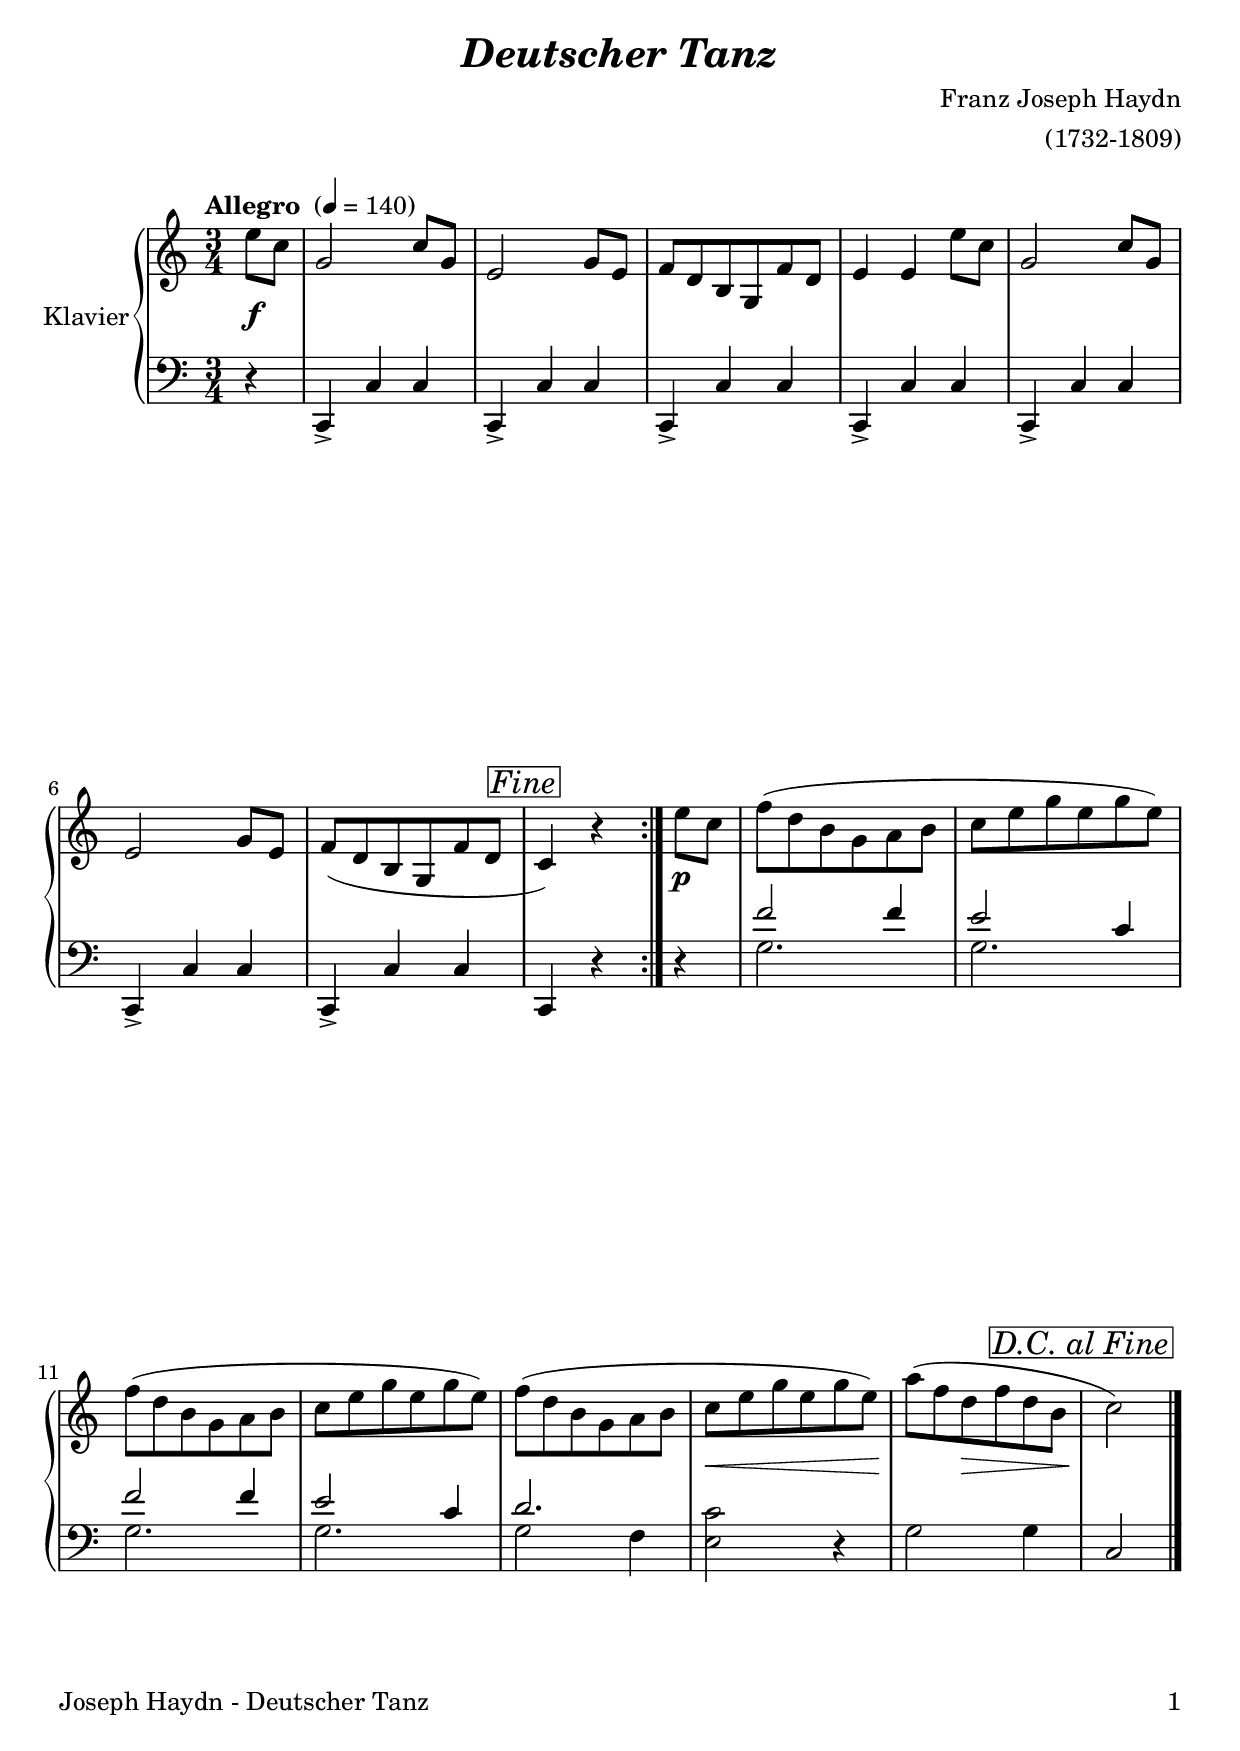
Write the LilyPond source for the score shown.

\version "2.24.1"
\include "deutsch.ly"

#(set-global-staff-size 22)

\header {
  title       = \markup \bold \italic "Deutscher Tanz"
  composer    = "Franz Joseph Haydn"
  arranger    = "(1732-1809)"
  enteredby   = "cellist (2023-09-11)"
%  piece       = ""
}

voiceconsts = {
  \key c \major
  \time 3/4
  % \numericTimeSignature
  \compressEmptyMeasures
  % Set default beaming for all staves
%  \set Timing.beamExceptions = #'()
%  \set Timing.baseMoment     = #(ly:make-moment 1 4)
%  \set Timing.beatStructure  = #'(1 1 1)
  \tempo "Allegro " 4=140
}

mikl = "bright acoustic"
% mikl = "church organ"

dcaf = \mark \markup \box \italic "D.C. al Fine"
fine = \mark \markup \box \italic "Fine"

va = \relative c'' {
  \voiceconsts

  \repeat volta 2 {
    \partial 4 e8 c
    g2 c8 g
    e2 g8 e
    f d h g f' d
    e4 e e'8 c

    g2 c8 g
    e2 g8 e
    f( d h g f' d \fine
    c4) r
  }

  e'8 c
  f( d h g a h
  c e g e g e)
  f( d h g a h
  c e g e g e)

  f( d h g a h
  c e g e g e)a( f d f d h \dcaf
  \partial 2 c2) \bar "|."
}

vb = \relative c, {
  \voiceconsts
  \clef "bass"
  
  \repeat volta 2 {
    \partial 4 r4
    c-> c' c
    c,-> c' c
    c,-> c' c
    c,-> c' c
    
    c,-> c' c
    c,-> c' c
    c,-> c' c \fine
    c, r
  }

  r << {
    f''2 f4
    e2 c4
    f2 f4
    e2 c4
    d2.
  } \\ {
    g,
    g
    g
    g

    g2 f4
  } >>
  <e c'>2 r4
  g2 g4 \dcaf
  \partial 2 c,2 \bar "|."
}

vdy = {
  \partial 4 s4\f
  s2.*7
  s2 s4\p
  s2.*5
  s2.\<
  s4\! s2\>
  \partial 2 s\!
}


music = \new PianoStaff <<
  \set PianoStaff.midiInstrument = \mikl
  \set PianoStaff.instrumentName = \markup \center-column { "Klavier" }
  <<
    \new Staff {
      \transpose c c { \va }
    }
    \new Dynamics \vdy
    \new Staff {
      \transpose c c { \vb }
    }
  >>  
>>

\book {
   \paper {
    print-page-number = ##t
    print-first-page-number = ##t
    ragged-last-bottom = ##f
    oddHeaderMarkup = \markup \null
    evenHeaderMarkup = \markup \null
    oddFooterMarkup = \markup {
      \fill-line {
        \if \should-print-page-number
        "Joseph Haydn - Deutscher Tanz" \fromproperty #'page:page-number-string
      }
    }
    evenFooterMarkup = \oddFooterMarkup
  } \score {
    \music
    \layout {}
  }

  \score {
    \unfoldRepeats \music

    \midi {
      \context {
        \Score
      }
    }
  }
}
